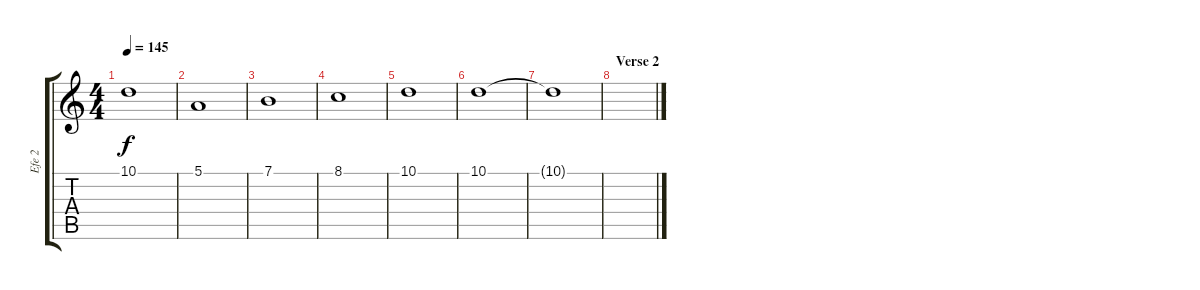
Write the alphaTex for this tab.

\track ("Efe 2" "Efe 2") {instrument pad7halo}
\staff {score tabs}
\tuning (E4 B3 G3 D3 A2 E2) {hide}
\ts (4 4)
\tempo 145
\clef g2
\ks c
10.1.1{dy f} |
5.1.1 |
7.1.1 |
8.1.1 |
10.1.1 |
10.1.1 |
10.1{t}.1 |
\section ("" "Verse 2")
